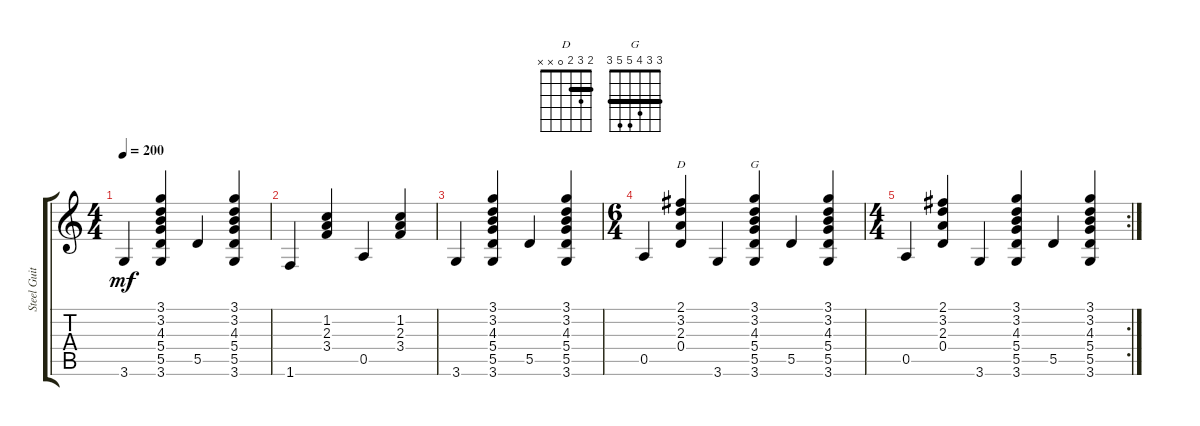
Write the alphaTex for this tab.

\track ("Steel Guitar" "Steel Guit") {instrument acousticguitarsteel}
\staff {score tabs}
\tuning (E4 B3 G3 D3 A2 E2) {hide}
\chord ("D" 2 3 2 0 x x) {barre 2}
\chord ("G" 3 3 4 5 5 3) {barre 3}
\ts (4 4)
\tempo 200
\clef g2
\ks c
3.6.4{dy mf} (3.1 3.2 4.3 5.4 5.5 3.6).4 5.5.4 (3.1 3.2 4.3 5.4 5.5 3.6).4 |
1.6.4 (1.2 2.3 3.4).4 0.5.4 (1.2 2.3 3.4).4 |
3.6.4 (3.1 3.2 4.3 5.4 5.5 3.6).4 5.5.4 (3.1 3.2 4.3 5.4 5.5 3.6).4 |
\ts (6 4)
0.5.4 (2.1 3.2 2.3 0.4).4{ch "D"} 3.6.4 (3.1 3.2 4.3 5.4 5.5 3.6).4{ch "G"} 5.5.4 (3.1 3.2 4.3 5.4 5.5 3.6).4 |
\rc 2
\ts (4 4)
0.5.4 (2.1 3.2 2.3 0.4).4 3.6.4 (3.1 3.2 4.3 5.4 5.5 3.6).4 5.5.4 (3.1 3.2 4.3 5.4 5.5 3.6).4
